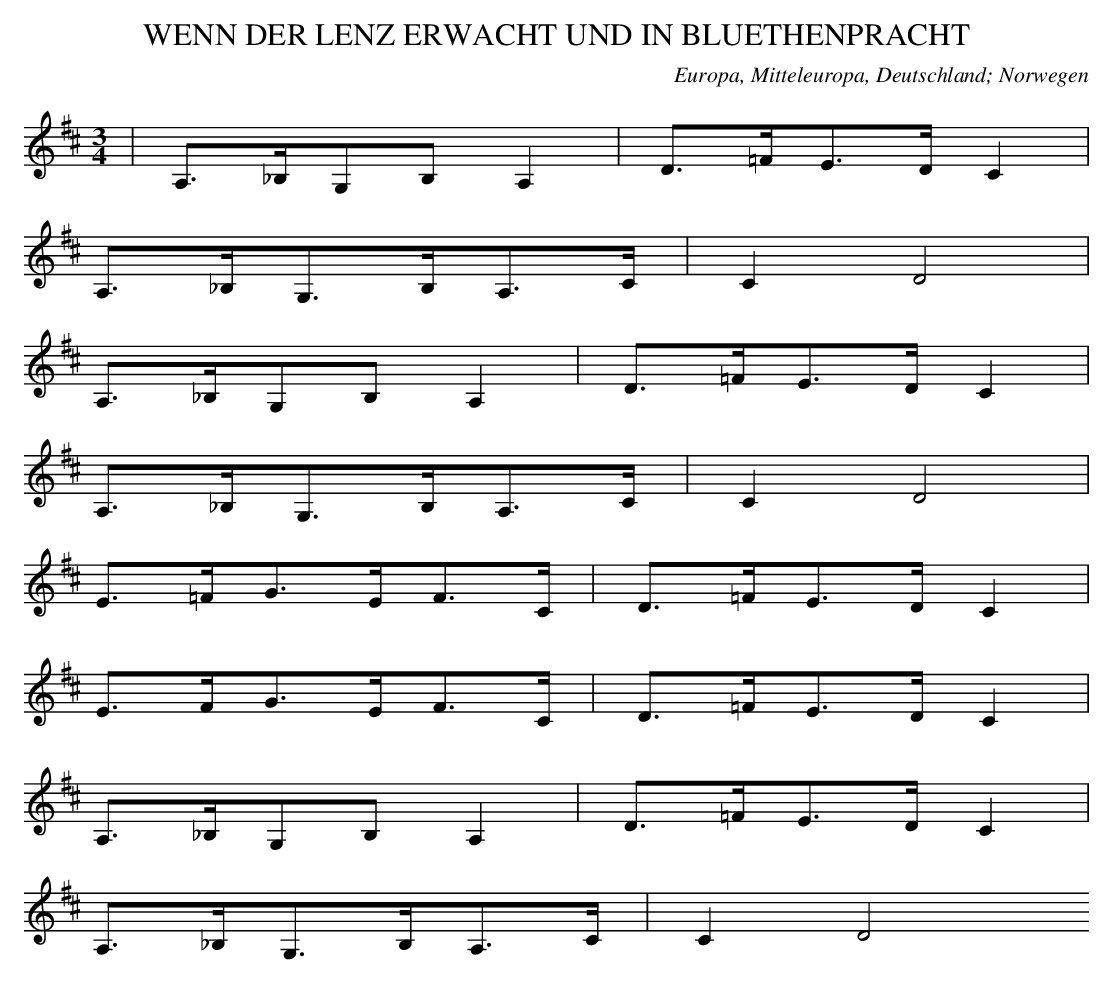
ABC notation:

X:1
T: WENN DER LENZ ERWACHT UND IN BLUETHENPRACHT
O: Europa, Mitteleuropa, Deutschland; Norwegen
M: 3/4
L: 1/16
K: D
 | A,3_B,G,2B,2A,4 | D3=FE3DC4 |
A,3_B,G,3B,A,3C | C4D8 |
A,3_B,G,2B,2A,4 | D3=FE3DC4 |
A,3_B,G,3B,A,3C | C4D8 |
E3=FG3EF3C | D3=FE3DC4 |
E3FG3EF3C | D3=FE3DC4 |
A,3_B,G,2B,2A,4 | D3=FE3DC4 |
A,3_B,G,3B,A,3C | C4D8
